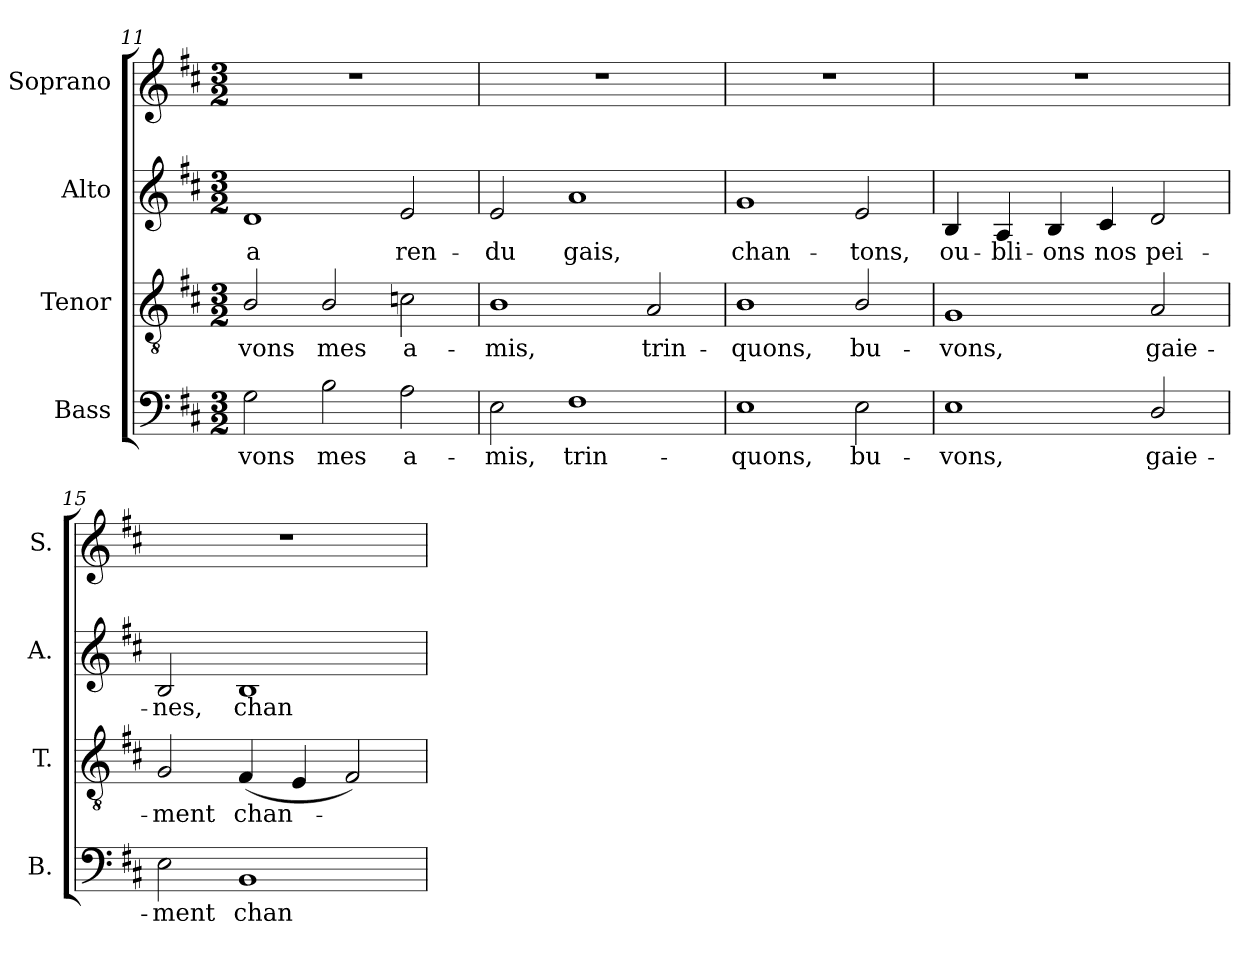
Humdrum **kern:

**kern	**text	**kern	**text	**kern	**text	**kern
*part4	*part4	*part3	*part3	*part2	*part2	*part1
*staff4	*staff4	*staff3	*staff3	*staff2	*staff2	*staff1
*I"Bass	*	*I"Tenor	*	*I"Alto	*	*I"Soprano
*I'B.	*	*I'T.	*	*I'A.	*	*I'S.
*clefF4	*	*clefGv2	*	*clefG2	*	*clefG2
*	*	*ITrd7c12	*	*	*	*
*k[f#c#]	*	*k[f#c#]	*	*k[f#c#]	*	*k[f#c#]
*D:	*	*D:	*	*D:	*	*D:
*M3/2	*	*M3/2	*	*M3/2	*	*M3/2
=11	=11	=11	=11	=11	=11	=11
!	!LO:LY:b:color=#000000	!	!	!	!	!
!	!	!	!LO:LY:b:color=#000000	!	!	!
!	!	!	!	!	!LO:LY:b:color=#000000	!LO:N:vis=1
2Gi\	-vons	2BBi/	-vons	1di	a	1.r
!	!LO:LY:b:color=#000000	!	!	!	!	!
!	!	!	!LO:LY:b:color=#000000	!	!	!
2Bi\	mes	2BBi/	mes	.	.	.
!	!LO:LY:b:color=#000000	!	!	!	!	!
!	!	!	!LO:LY:b:color=#000000	!	!	!
!	!	!	!	!	!LO:LY:b:color=#000000	!
2Ai\	a-	2Cni\	a-	2ei/	ren-	.
=12	=12	=12	=12	=12	=12	=12
!	!LO:LY:b:color=#000000	!	!	!	!	!
!	!	!	!LO:LY:b:color=#000000	!	!	!
!	!	!	!	!	!LO:LY:b:color=#000000	!LO:N:vis=1
2Ei\	-mis,	1BBi	-mis,	2ei/	-du	1.r
!	!LO:LY:b:color=#000000	!	!	!	!	!
!	!	!	!	!	!LO:LY:b:color=#000000	!
1F#i	trin-	.	.	1ai	gais,	.
!	!	!	!LO:LY:b:color=#000000	!	!	!
.	.	2AAi/	trin-	.	.	.
!!LO:PB:g=z
=13	=13	=13	=13	=13	=13	=13
!	!LO:LY:b:color=#000000	!	!	!	!	!
!	!	!	!LO:LY:b:color=#000000	!	!	!
!	!	!	!	!	!LO:LY:b:color=#000000	!LO:N:vis=1
1Ei	-quons,	1BBi	-quons,	1gi	chan-	1.r
!	!LO:LY:b:color=#000000	!	!	!	!	!
!	!	!	!LO:LY:b:color=#000000	!	!	!
!	!	!	!	!	!LO:LY:b:color=#000000	!
2Ei\	bu-	2BBi/	bu-	2ei/	-tons,	.
=14	=14	=14	=14	=14	=14	=14
!	!LO:LY:b:color=#000000	!	!	!	!	!
!	!	!	!LO:LY:b:color=#000000	!	!	!
!	!	!	!	!	!LO:LY:b:color=#000000	!LO:N:vis=1
1Ei	-vons,	1GGi	-vons,	4Bi/	ou-	1.r
!	!	!	!	!	!LO:LY:b:color=#000000	!
.	.	.	.	4Ai/	-bli-	.
!	!	!	!	!	!LO:LY:b:color=#000000	!
.	.	.	.	4Bi/	-ons	.
!	!	!	!	!	!LO:LY:b:color=#000000	!
.	.	.	.	4c#i/	nos	.
!	!LO:LY:b:color=#000000	!	!	!	!	!
!	!	!	!LO:LY:b:color=#000000	!	!	!
!	!	!	!	!	!LO:LY:b:color=#000000	!
2Di/	gaie-	2AAi/	gaie-	2di/	pei-	.
=15	=15	=15	=15	=15	=15	=15
!	!LO:LY:b:color=#000000	!	!	!	!	!
!	!	!	!LO:LY:b:color=#000000	!	!	!
!	!	!	!	!	!LO:LY:b:color=#000000	!LO:N:vis=1
2Ei\	-ment	2GGi/	-ment	2Bi/	-nes,	1.r
!	!LO:LY:b:color=#000000	!	!	!	!	!
!	!	!	!LO:LY:b:color=#000000	!	!	!
!	!	!	!	!	!LO:LY:b:color=#000000	!
1BBi	chan-	(4FF#i/	chan-	1Bi	chan-	.
.	.	4EEi/	.	.	.	.
.	.	2FF#i/)	.	.	.	.
=	=	=	=	=	=	=
*-	*-	*-	*-	*-	*-	*-
